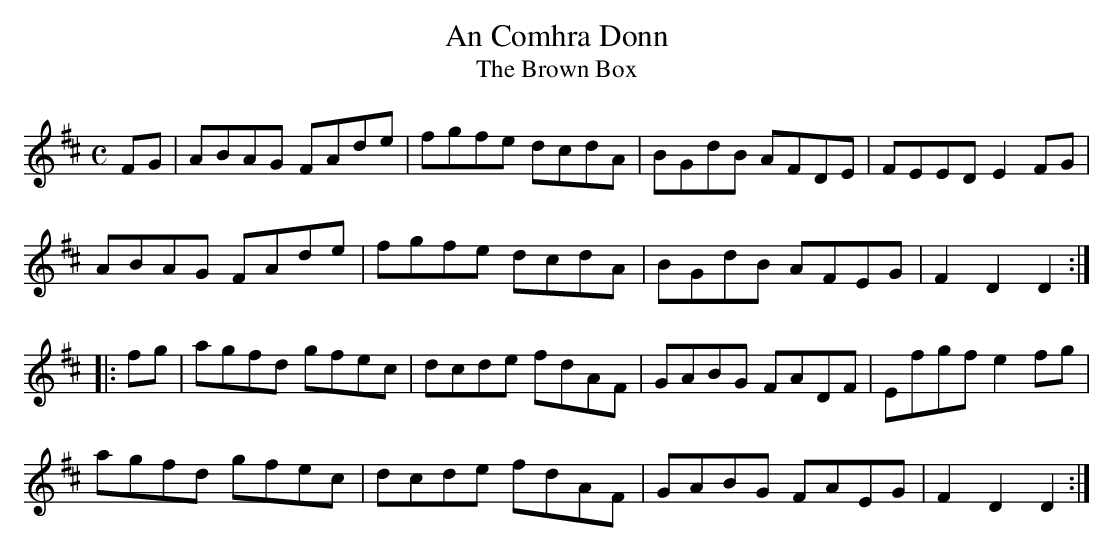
X:1
T:An Comhra Donn
T:Brown Box, The
M:C
K:D
Q:140
FG|\
ABAG FAde|fgfe dcdA|BGdB AFDE|FEED E2FG|
ABAG FAde|fgfe dcdA|BGdB AFEG|F2D2 D2:|
|:fg|agfd gfec|dcde fdAF|GABG FADF|Efgf e2fg|
agfd gfec|dcde fdAF|GABG FAEG|F2D2 D2:|
